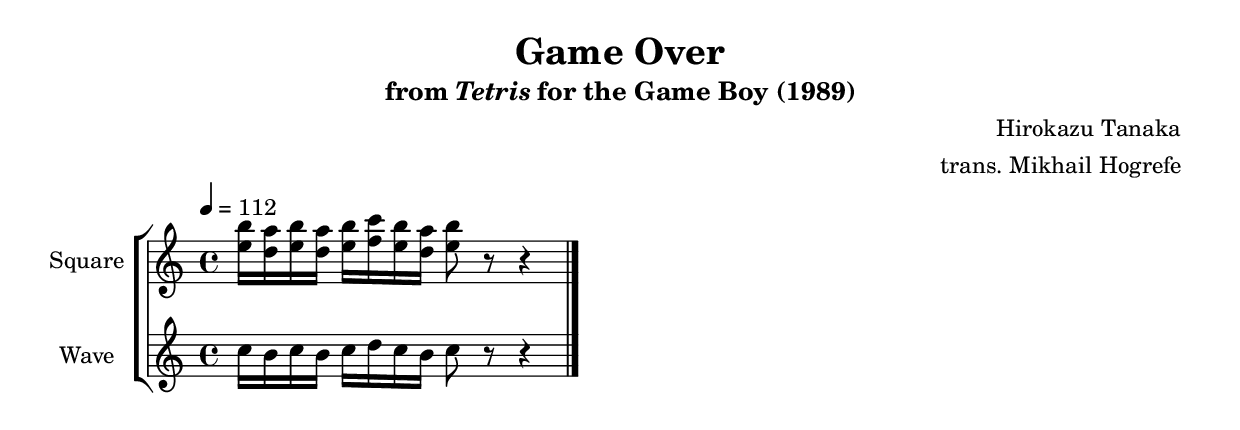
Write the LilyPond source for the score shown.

\version "2.22.0"

smaller = {
    \set fontSize = #-3
    \override Stem #'length-fraction = #0.56
    \override Beam #'thickness = #0.2688
    \override Beam #'length-fraction = #0.56
}

\book {
    \header {
        title = "Game Over"
        subtitle = \markup { "from" {\italic "Tetris"} "for the Game Boy (1989)" }
        composer = "Hirokazu Tanaka"
        arranger = "trans. Mikhail Hogrefe"
    }

    \score {
        {
            \new StaffGroup <<
                \new Staff \relative c'' {
                    \set Staff.instrumentName = "Square"
                    \set Staff.shortInstrumentName = "S."
\tempo 4 = 112
<e b'>16 <d a'> <e b'> <d a'> <e b'> <f c'> <e b'> <d a'> <e b'>8 r r4 |
\bar "|."
                }

                \new Staff \relative c'' {
                    \set Staff.instrumentName = "Wave"
                    \set Staff.shortInstrumentName = "W."
c16 b c b c d c b c8 r r4 |
                }
            >>
        }
        \midi {}
        \layout {
            \context {
                \Staff
                \RemoveEmptyStaves
            }
            \context {
                \DrumStaff
                \RemoveEmptyStaves
            }
        }
    }
}
